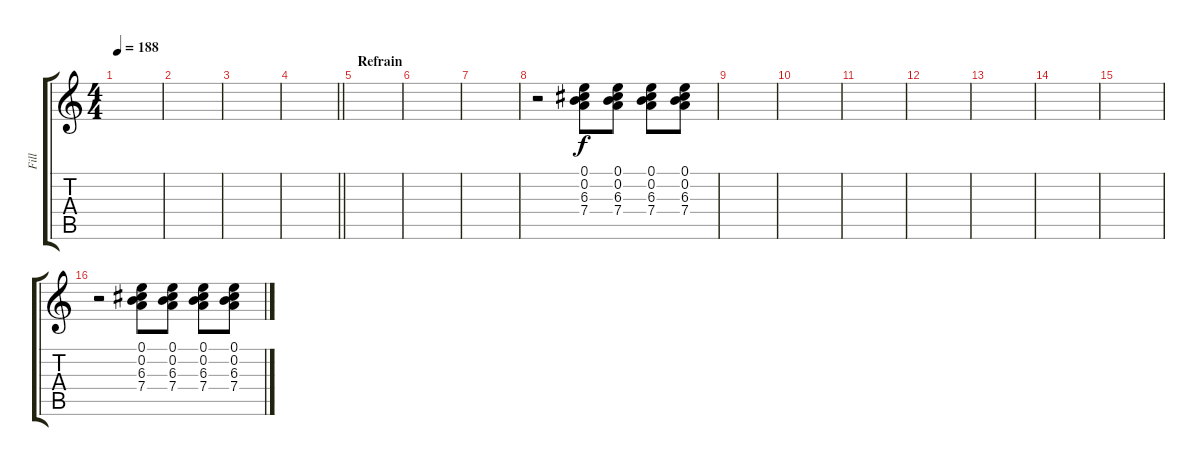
\track ("Fill" "Fill") {instrument overdrivenguitar}
\staff {score tabs}
\tuning (E4 B3 G3 D3 A2 E2) {hide}
\ts (4 4)
\tempo 188
\clef g2
\ks c
|
|
|
\barLineRight lightlight
|
\section ("" "Refrain")
|
|
|
r.2 (0.1 0.2 6.3 7.4).8 (0.1 0.2 6.3 7.4).8 (0.1 0.2 6.3 7.4).8 (0.1 0.2 6.3 7.4).8 |
|
|
|
|
|
|
|
r.2 (0.1 0.2 6.3 7.4).8 (0.1 0.2 6.3 7.4).8 (0.1 0.2 6.3 7.4).8 (0.1 0.2 6.3 7.4).8
